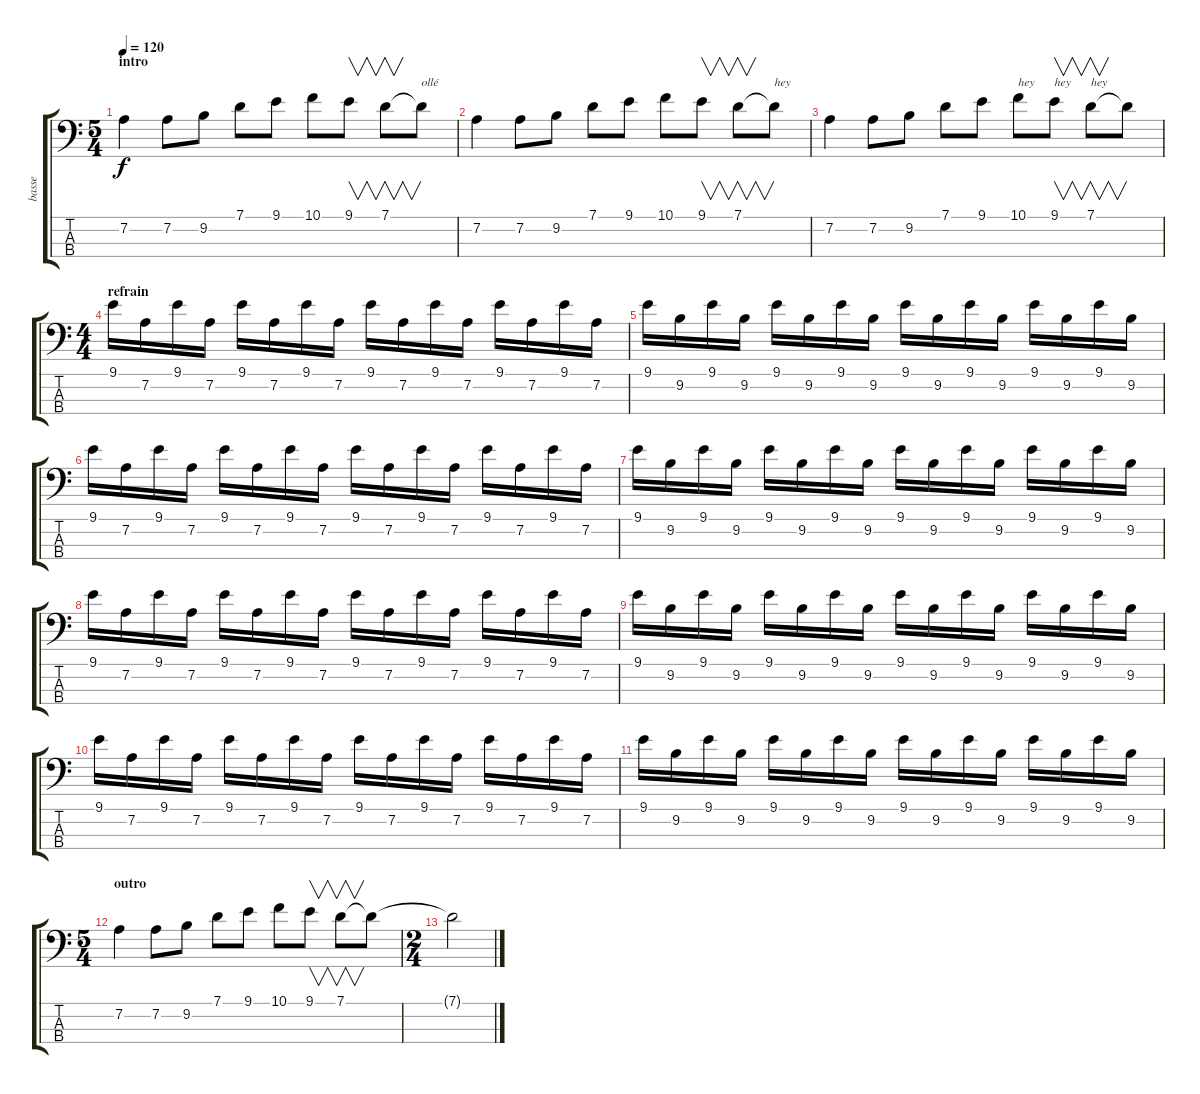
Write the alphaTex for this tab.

\track ("basse" "basse") {instrument electricbassfinger}
\staff {score tabs}
\tuning (G2 D2 A1 E1) {hide}
\ts (5 4)
\section ("" "intro")
\tempo 120
\clef f4
\ks c
7.2.4{dy f instrument electricbassfinger} 7.2.8 9.2.8 7.1.8 9.1.8 10.1.8 9.1.8{v} 7.1.8{v} 7.1{t}.8{txt "ollé"} |
7.2.4 7.2.8 9.2.8 7.1.8 9.1.8 10.1.8 9.1.8{v} 7.1.8{v} 7.1{t}.8{txt "hey"} |
7.2.4 7.2.8 9.2.8 7.1.8 9.1.8 10.1.8{txt "hey"} 9.1.8{v txt "hey"} 7.1.8{v txt "hey"} 7.1{t}.8 |
\ts (4 4)
\section ("" "refrain")
9.1.16 7.2.16 9.1.16 7.2.16 9.1.16 7.2.16 9.1.16 7.2.16 9.1.16 7.2.16 9.1.16 7.2.16 9.1.16 7.2.16 9.1.16 7.2.16 |
9.1.16 9.2.16 9.1.16 9.2.16 9.1.16 9.2.16 9.1.16 9.2.16 9.1.16 9.2.16 9.1.16 9.2.16 9.1.16 9.2.16 9.1.16 9.2.16 |
9.1.16 7.2.16 9.1.16 7.2.16 9.1.16 7.2.16 9.1.16 7.2.16 9.1.16 7.2.16 9.1.16 7.2.16 9.1.16 7.2.16 9.1.16 7.2.16 |
9.1.16 9.2.16 9.1.16 9.2.16 9.1.16 9.2.16 9.1.16 9.2.16 9.1.16 9.2.16 9.1.16 9.2.16 9.1.16 9.2.16 9.1.16 9.2.16 |
9.1.16 7.2.16 9.1.16 7.2.16 9.1.16 7.2.16 9.1.16 7.2.16 9.1.16 7.2.16 9.1.16 7.2.16 9.1.16 7.2.16 9.1.16 7.2.16 |
9.1.16 9.2.16 9.1.16 9.2.16 9.1.16 9.2.16 9.1.16 9.2.16 9.1.16 9.2.16 9.1.16 9.2.16 9.1.16 9.2.16 9.1.16 9.2.16 |
9.1.16 7.2.16 9.1.16 7.2.16 9.1.16 7.2.16 9.1.16 7.2.16 9.1.16 7.2.16 9.1.16 7.2.16 9.1.16 7.2.16 9.1.16 7.2.16 |
9.1.16 9.2.16 9.1.16 9.2.16 9.1.16 9.2.16 9.1.16 9.2.16 9.1.16 9.2.16 9.1.16 9.2.16 9.1.16 9.2.16 9.1.16 9.2.16 |
\ts (5 4)
\section ("" "outro")
7.2.4 7.2.8 9.2.8 7.1.8 9.1.8 10.1.8 9.1.8{v} 7.1.8{v} 7.1{t}.8 |
\ts (2 4)
7.1{t}.2
